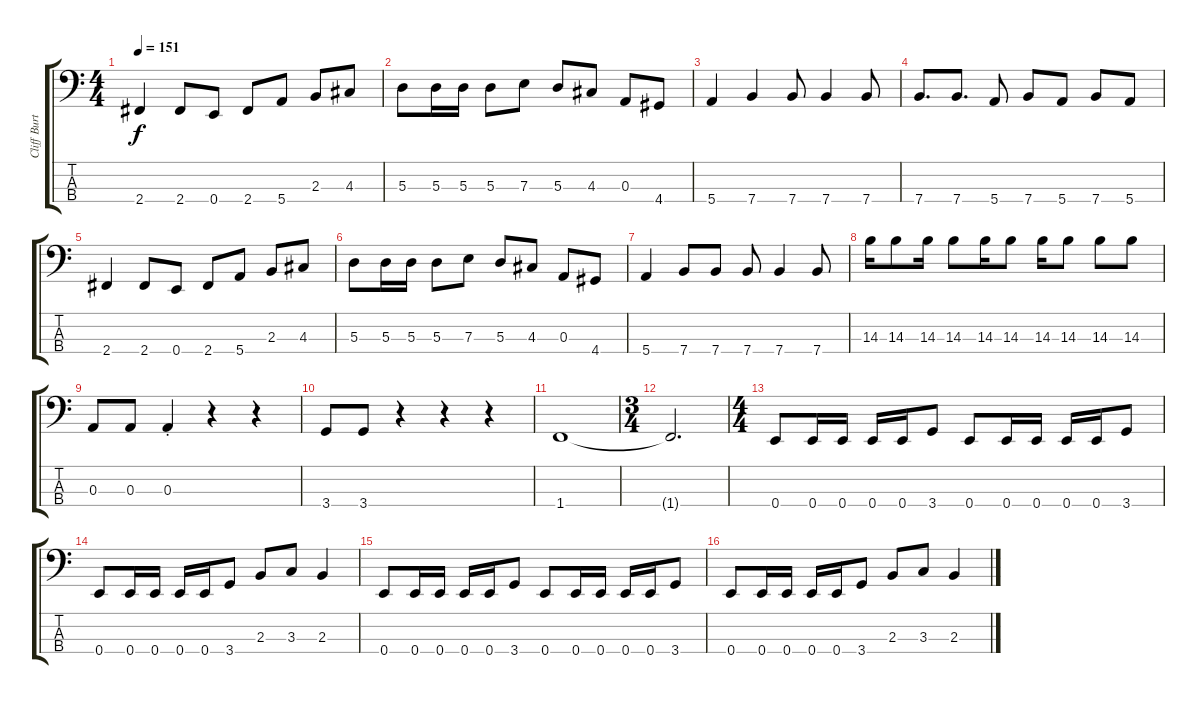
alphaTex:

\track ("Cliff Burton" "Cliff Burt") {instrument electricbassfinger}
\staff {score tabs}
\tuning (G2 D2 A1 E1) {hide}
\ts (4 4)
\tempo 151
\clef f4
\ks c
2.4.4{dy f} 2.4.8 0.4.8 2.4.8 5.4.8 2.3.8 4.3.8 |
5.3.8 5.3.16 5.3.16 5.3.8 7.3.8 5.3.8 4.3.8 0.3.8 4.4.8 |
5.4.4 7.4.4 7.4.8 7.4.4 7.4.8 |
7.4.8{d} 7.4.8{d} 5.4.8 7.4.8 5.4.8 7.4.8 5.4.8 |
2.4.4 2.4.8 0.4.8 2.4.8 5.4.8 2.3.8 4.3.8 |
5.3.8 5.3.16 5.3.16 5.3.8 7.3.8 5.3.8 4.3.8 0.3.8 4.4.8 |
5.4.4 7.4.8 7.4.8 7.4.8 7.4.4 7.4.8 |
14.3.16 14.3.8 14.3.16 14.3.8 14.3.16 14.3.8 14.3.16 14.3.8 14.3.8 14.3.8 |
0.3.8 0.3.8 0.3{st}.4 r.4 r.4 |
3.4.8 3.4.8 r.4 r.4 r.4 |
1.4.1 |
\ts (3 4)
1.4{t}.2{d} |
\ts (4 4)
0.4.8 0.4.16 0.4.16 0.4.16 0.4.16 3.4.8 0.4.8 0.4.16 0.4.16 0.4.16 0.4.16 3.4.8 |
0.4.8 0.4.16 0.4.16 0.4.16 0.4.16 3.4.8 2.3.8 3.3.8 2.3.4 |
0.4.8 0.4.16 0.4.16 0.4.16 0.4.16 3.4.8 0.4.8 0.4.16 0.4.16 0.4.16 0.4.16 3.4.8 |
0.4.8 0.4.16 0.4.16 0.4.16 0.4.16 3.4.8 2.3.8 3.3.8 2.3.4
